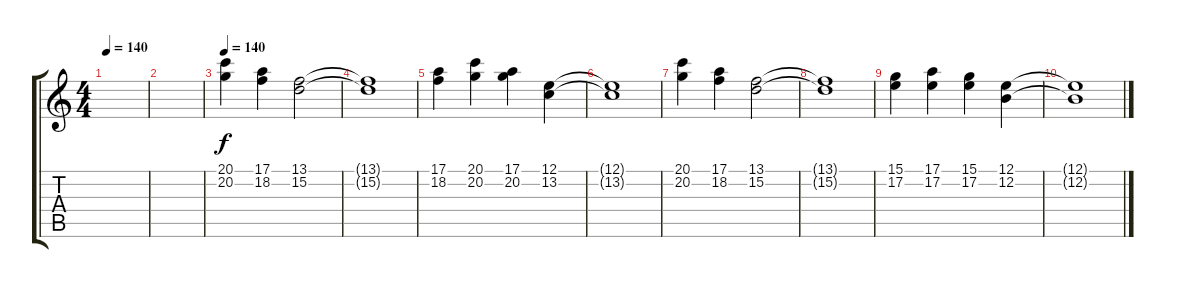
\track "" {instrument choiraahs}
\staff {score tabs}
\tuning (E4 B3 G3 D3 A2 E2) {hide}
\ts (4 4)
\tempo 140
\clef g2
\ks c
|
|
\tempo 140
(20.1 20.2).4 (17.1 18.2).4 (13.1 15.2).2 |
(13.1{t} 15.2{t}).1 |
(17.1 18.2).4 (20.1 20.2).4 (17.1 20.2).4 (12.1 13.2).4 |
(12.1{t} 13.2{t}).1 |
(20.1 20.2).4 (17.1 18.2).4 (13.1 15.2).2 |
(13.1{t} 15.2{t}).1 |
(15.1 17.2).4 (17.1 17.2).4 (15.1 17.2).4 (12.1 12.2).4 |
(12.1{t} 12.2{t}).1
